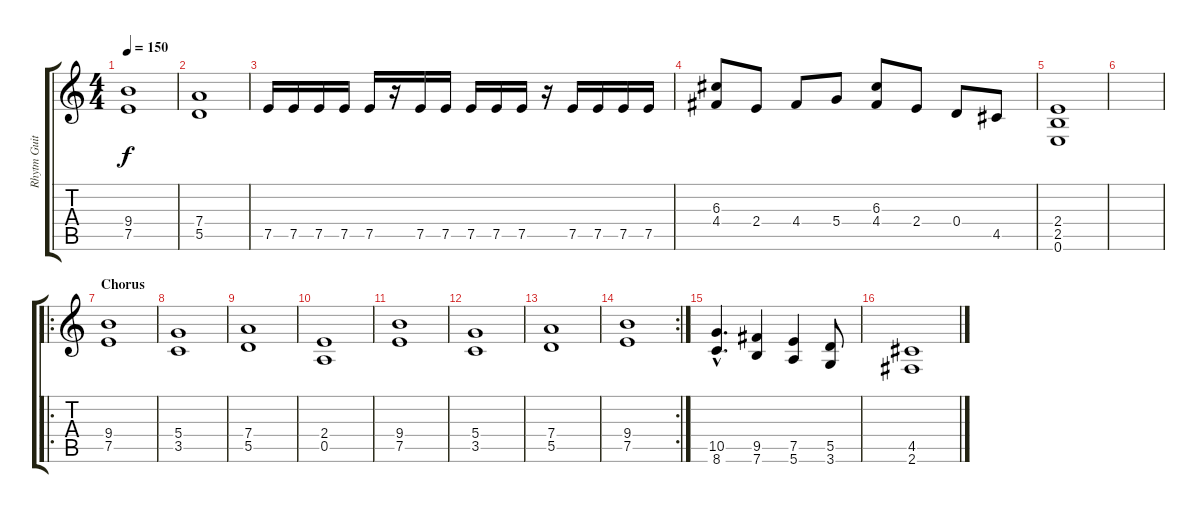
\track ("Rhytm Guitar" "Rhytm Guit") {instrument distortionguitar}
\staff {score tabs}
\tuning (E4 B3 G3 D3 A2 E2) {hide}
\ts (4 4)
\tempo 150
\clef g2
\ks c
(9.4 7.5).1{dy f} |
(7.4 5.5).1 |
7.5.16 7.5.16 7.5.16 7.5.16 7.5.16 r.16 7.5.16 7.5.16 7.5.16 7.5.16 7.5.16 r.16 7.5.16 7.5.16 7.5.16 7.5.16 |
(6.3 4.4).8 2.4.8 4.4.8 5.4.8 (6.3 4.4).8 2.4.8 0.4.8 4.5.8 |
(2.4 2.5 0.6).1 |
|
\ro
\section ("" "Chorus")
(9.4 7.5).1 |
(5.4 3.5).1 |
(7.4 5.5).1 |
(2.4 0.5).1 |
(9.4 7.5).1 |
(5.4 3.5).1 |
(7.4 5.5).1 |
\rc 2
(9.4 7.5).1 |
(10.5{hac} 8.6{hac}).4{d} (9.5 7.6).4 (7.5 5.6).4 (5.5 3.6).8 |
(4.5 2.6).1
